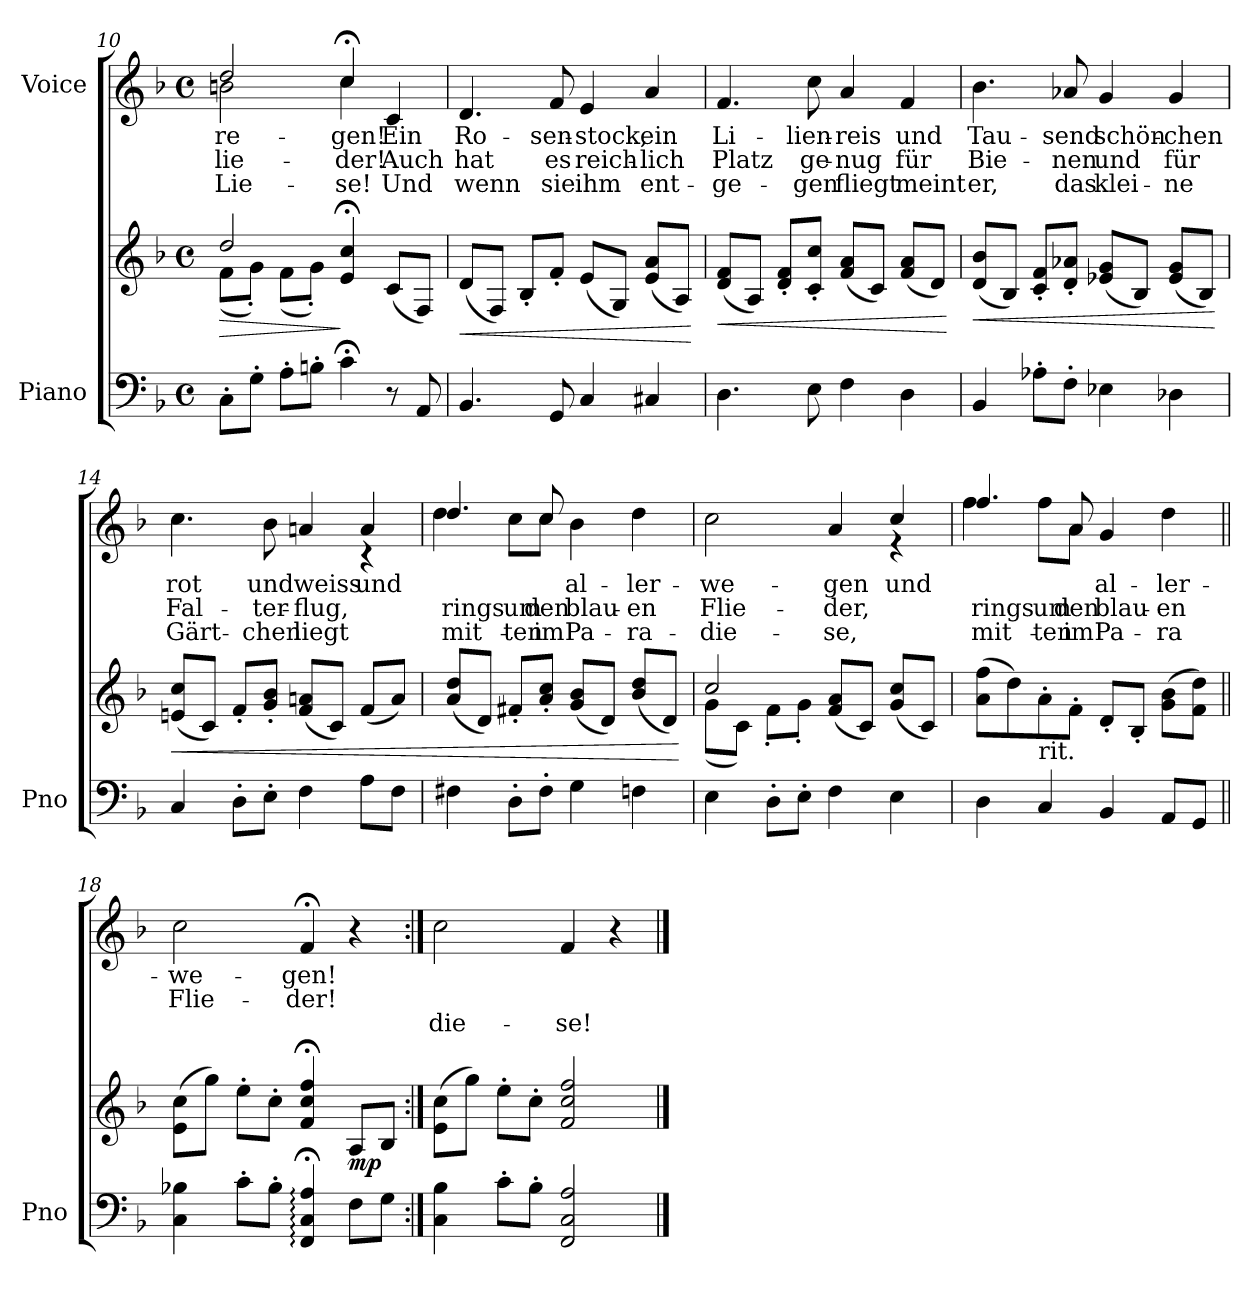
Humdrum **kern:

**kern	**kern	**dynam	**kern	**text	**text	**text
*part2	*part2	*part2	*part1	*part1	*part1	*part1
*staff3	*staff2	*staff2/3	*staff1	*staff1	*staff1	*staff1
*I"Piano	*	*	*I"Voice	*	*	*
*I'Pno	*	*	*	*	*	*
*clefF4	*clefG2	*	*clefG2	*	*	*
*k[b-]	*k[b-]	*	*k[b-]	*	*	*
*M4/4	*M4/4	*	*M4/4	*	*	*
*met(c)	*met(c)	*	*met(c)	*	*	*
=10	=10	=10	=10	=10	=10	=10
!	!	!LO:HP:b	!	!	!	!
*	*^	*	*^	*	*	*
8C'\L	2dd/	(8f\L	>	2dd/	2bn\	-re-	-lie-	Lie-
8G'\J	.	8g'\J)	.	.	.	.	.	.
8A'\L	.	(8f\L	.	.	.	.	.	.
8Bn'\J	.	8g'\J)	.	.	.	.	.	.
4c;<\	4e/; 4cc/;	2ryy	]	4cc;</	4cc\	-gen!	-der!	-se!
8r	(<8c/L	.	.	4c/	4ryy	Ein	Auch	Und
8AA/	8F/J)	.	.	.	.	.	.	.
*	*v	*v	*	*	*	*	*	*
*	*	*	*v	*v	*	*	*
=11	=11	=11	=11	=11	=11	=11
!	!	!LO:HP:b	!	!	!	!
4.BB-/	(8d/L	<	4.d/	Ro-	hat	wenn
.	8F/J)	.	.	.	.	.
.	8B-'/L	.	.	.	.	.
8GG/	8f'/J	.	8f/	-sen-	es	sie
4C/	(8e/L	.	4e/	-stock,	reich-	ihm
.	8G/J)	.	.	.	.	.
4C#X/	(8e/ 8a/L	.	4a/	ein	-lich	ent-
.	8A/J)	.	.	.	.	.
.	.	[	.	.	.	.
=12	=12	=12	=12	=12	=12	=12
!	!	!LO:HP:b	!	!	!	!
4.D\	(8d/ 8f/L	<	4.f/	Li-	Platz	-ge-
.	8A/J)	.	.	.	.	.
.	8d/' 8f/'L	.	.	.	.	.
8E\	8c/' 8cc/'J	.	8cc\	-lien-	ge-	-gen
4F\	(8f/ 8a/L	.	4a/	-reis	-nug	fliegt
.	8c/J)	.	.	.	.	.
4D\	(8f/ 8a/L	.	4f/	und	für	meint
.	8d/J)	.	.	.	.	.
.	.	[	.	.	.	.
=13	=13	=13	=13	=13	=13	=13
!	!	!LO:HP:b	!	!	!	!
4BB-/	(8d/ 8b-/L	<	4.b-\	Tau-	Bie-	er,
.	8B-/J)	.	.	.	.	.
8A-X'\L	8c/' 8f/'L	.	.	.	.	.
8F'\J	8d/' 8a-X/'J	.	8a-X/	-send	-nen	das
4E-X\	(8e-X/ 8g/L	.	4g/	schön-	und	klei-
.	8B-/J)	.	.	.	.	.
4D-X\	(8e-/ 8g/L	.	4g/	-chen	für	-ne
.	8B-/J)	.	.	.	.	.
.	.	[	.	.	.	.
=14	=14	=14	=14	=14	=14	=14
!	!	!LO:HP:b	!	!	!	!
*	*	*	*^	*	*	*
4C/	(8en/ 8cc/L	<	4.cc\	2.ryy	rot	Fal-	Gärt-
.	8c/J)	.	.	.	.	.	.
8D'\L	8f'/L	.	.	.	.	.	.
8E'\J	8g/' 8b-/'J	.	8b-\	.	und	-ter-	-chen
4F\	(8f/ 8an/L	.	4an/	.	weiss	-flug,	liegt
.	8c/J)	.	.	.	.	.	.
8A\L	(8f/L	.	4a/	4r	und	.	.
8F\J	8a/J)	.	.	.	.	.	.
=15	=15	=15	=15	=15	=15	=15	=15
!	!	!	!LO:N:head=solid	!LO:N:head=solid	!	!	!
4F#X\	(8a/ 8dd/L	.	4.dd/	4dd\	.	rings	mit-
.	8d/J)	.	.	.	.	.	.
8D'\L	8f#X'/L	.	.	8cc\L	.	um	-ten
8F#'\J	8a/' 8cc/'J	.	8cc/	8cc\J	.	den	im
4G\	(8g/ 8b-/L	.	4b-\	2ryy	al-	blau-	Pa-
.	8d/J)	.	.	.	.	.	.
4Fn\	(8b-/ 8dd/L	.	4dd\	.	-ler-	-en	-ra-
.	8d/J)	.	.	.	.	.	.
*	*	*	*v	*v	*	*	*
.	.	[	.	.	.	.
=16	=16	=16	=16	=16	=16	=16
*	*^	*	*^	*	*	*
4E\	2cc/	(8g\L	.	2cc\	2.ryy	-we-	Flie-	-die-
.	.	8c\J)	.	.	.	.	.	.
8D'\L	.	8f'\L	.	.	.	.	.	.
8E'\J	.	8g'\J	.	.	.	.	.	.
4F\	(<8f/ 8a/L	2ryy	.	4a/	.	-gen	-der,	-se,
.	8c/J)	.	.	.	.	.	.	.
4E\	(<8g/ 8cc/L	.	.	4cc/	4r	und	.	.
.	8c/J)	.	.	.	.	.	.	.
*	*v	*v	*	*	*	*	*	*
=17	=17	=17	=17	=17	=17	=17	=17
!	!	!	!LO:N:head=solid	!LO:N:head=solid	!	!	!
4D\	(8a\ 8ff\L	.	4.ff/	4ff\	.	rings	mit-
.	8dd\)	.	.	.	.	.	.
!	!LO:TX:b:t=rit.	!	!	!	!	!	!
4C/	8a'\	.	.	8ff\L	.	um	-ten
.	8f'\J	.	8a/	8a\J	.	den	im
4BB-/	8d'/L	.	4g/	2ryy	al-	blau-	Pa-
.	8B-'/J	.	.	.	.	.	.
8AA/L	(8g\ 8b-\L	.	4dd\	.	-ler-	-en	-ra-
8GG/J	8f\ 8dd\J)	.	.	.	.	.	.
*	*	*	*v	*v	*	*	*
=18||	=18||	=18||	=18||	=18||	=18||	=18||
4C\ 4B-X\	(8e\ 8cc\L	.	2cc\	-we-	Flie-	-
.	8gg\J)	.	.	.	.	.
8c'\L	8ee'\L	.	.	.	.	.
8B-'\J	8cc'\J	.	.	.	.	.
4FF/:; 4C/:; 4A/:;	4f/; 4cc/; 4ff/;	.	4f;</	-gen!	-der!	.
!	!	!LO:DY:b	!	!	!	!
8F\L	8A/L	mp	4r	.	.	.
8G\J	8B-/J	.	.	.	.	.
=19:|!	=19:|!	=19:|!	=19:|!	=19:|!	=19:|!	=19:|!
4C\ 4B-\	(8e\ 8cc\L	.	2cc\	.	.	die-
.	8gg\J)	.	.	.	.	.
8c'\L	8ee'\L	.	.	.	.	.
8B-'\J	8cc'\J	.	.	.	.	.
2FF/ 2C/ 2A/	2f/ 2cc/ 2ff/	.	4f/	.	.	-se!
.	.	.	4r	.	.	.
==	==	==	==	==	==	==
*-	*-	*-	*-	*-	*-	*-
